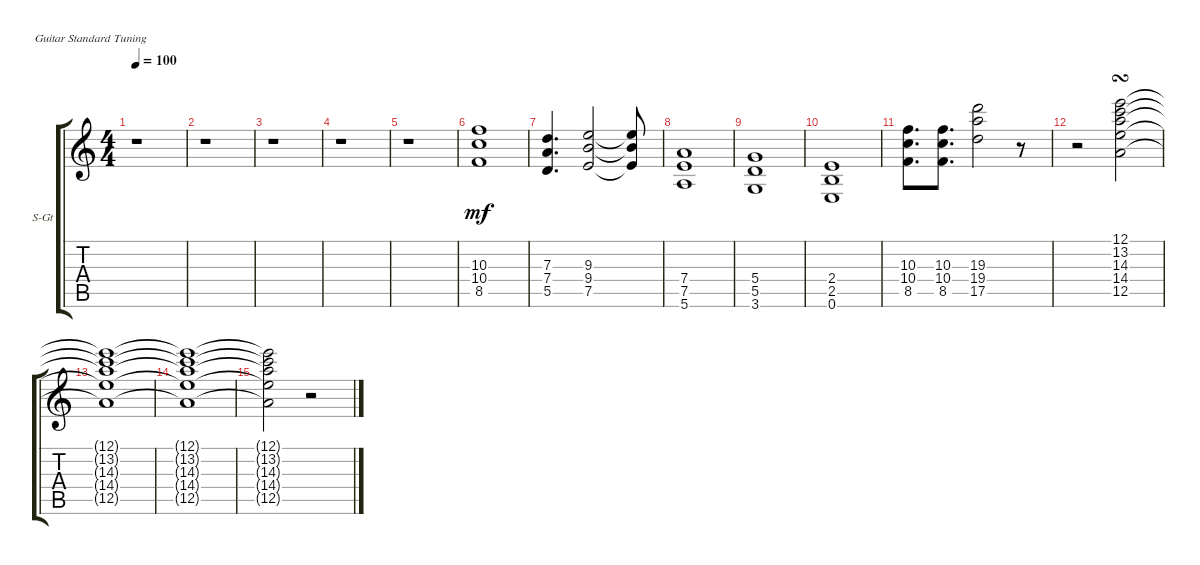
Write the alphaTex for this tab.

\defaultSystemsLayout 4
\bracketExtendMode groupsimilarinstruments
\firstSystemTrackNameOrientation horizontal
\otherSystemsTrackNameOrientation horizontal
\track ("Piano" "S-Gt") {instrument acousticguitarsteel}
\staff {score tabs}
\tuning (E4 B3 G3 D3 A2 E2)
\ts (4 4)
\tempo 100
\clef g2
\ks c
r.1{dy mf} |
r.1 |
r.1 |
r.1 |
r.1 |
(8.5 10.4 10.3).1 |
(5.5 7.4 7.3).4{d} (7.5 9.4 9.3).2 (7.5{t} 9.4{t} 9.3{t}).8 |
(5.6 7.5 7.4).1 |
(3.6 5.5 5.4).1 |
(0.6 2.5 2.4).1 |
(8.5 10.4 10.3).8{d} (8.5 10.4 10.3).8{d} (19.3 19.4 17.5).2 r.8 |
r.2 (12.5 14.4 14.3 13.2{turn} 12.1).2 |
(12.5{t} 14.4{t} 14.3{t} 13.2{t} 12.1{t}).1 |
(12.5{t} 14.4{t} 14.3{t} 13.2{t} 12.1{t}).1 |
(12.5{t} 14.4{t} 14.3{t} 13.2{t} 12.1{t}).2 r.2
